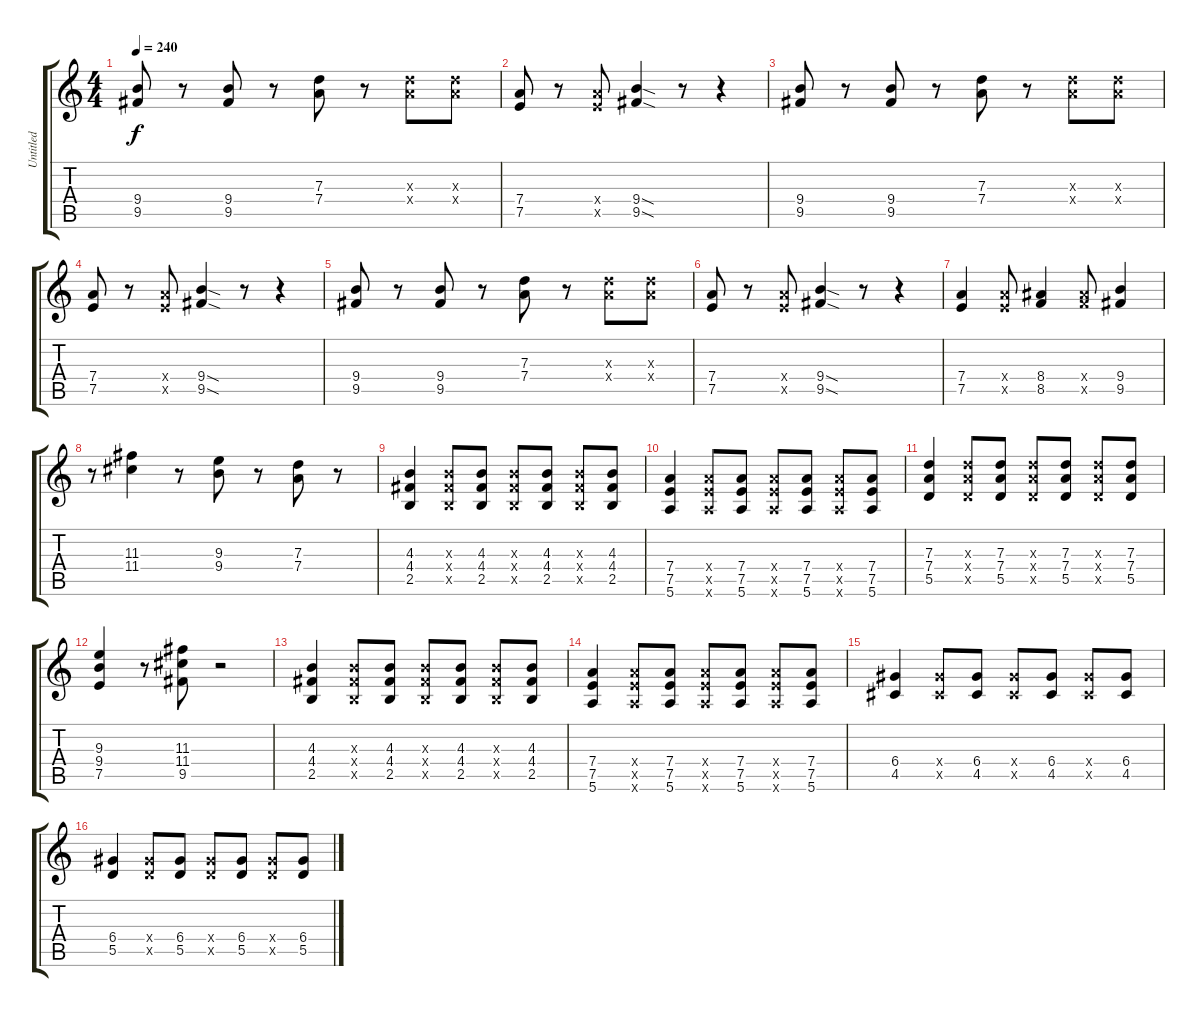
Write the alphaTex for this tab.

\track ("Untitled" "Untitled") {instrument overdrivenguitar}
\staff {score tabs}
\tuning (E4 B3 G3 D3 A2 E2) {hide}
\ts (4 4)
\tempo 240
\clef g2
\ks c
(9.4 9.5).8{dy f} r.8 (9.4 9.5).8 r.8 (7.3 7.4).8 r.8 (7.3{x} 7.4{x}).8 (7.3{x} 7.4{x}).8 |
(7.4 7.5).8 r.8 (7.4{x} 7.5{x}).8 (9.4{sod} 9.5{sod}).4 r.8 r.4 |
(9.4 9.5).8 r.8 (9.4 9.5).8 r.8 (7.3 7.4).8 r.8 (7.3{x} 7.4{x}).8 (7.3{x} 7.4{x}).8 |
(7.4 7.5).8 r.8 (7.4{x} 7.5{x}).8 (9.4{sod} 9.5{sod}).4 r.8 r.4 |
(9.4 9.5).8 r.8 (9.4 9.5).8 r.8 (7.3 7.4).8 r.8 (7.3{x} 7.4{x}).8 (7.3{x} 7.4{x}).8 |
(7.4 7.5).8 r.8 (7.4{x} 7.5{x}).8 (9.4{sod} 9.5{sod}).4 r.8 r.4 |
(7.4 7.5).4 (7.4{x} 7.5{x}).8 (8.4 8.5).4 (8.4{x} 8.5{x}).8 (9.4 9.5).4 |
r.8 (11.3 11.4).4 r.8 (9.3 9.4).8 r.8 (7.3 7.4).8 r.8 |
(4.3 4.4 2.5).4 (4.3{x} 4.4{x} 2.5{x}).8 (4.3 4.4 2.5).8 (4.3{x} 4.4{x} 2.5{x}).8 (4.3 4.4 2.5).8 (4.3{x} 4.4{x} 2.5{x}).8 (4.3 4.4 2.5).8 |
(7.4 7.5 5.6).4 (7.4{x} 7.5{x} 5.6{x}).8 (7.4 7.5 5.6).8 (7.4{x} 7.5{x} 5.6{x}).8 (7.4 7.5 5.6).8 (7.4{x} 7.5{x} 5.6{x}).8 (7.4 7.5 5.6).8 |
(7.3 7.4 5.5).4 (7.3{x} 7.4{x} 5.5{x}).8 (7.3 7.4 5.5).8 (7.3{x} 7.4{x} 5.5{x}).8 (7.3 7.4 5.5).8 (7.3{x} 7.4{x} 5.5{x}).8 (7.3 7.4 5.5).8 |
(9.3 9.4 7.5).4 r.8 (11.3 11.4 9.5).8 r.2 |
(4.3 4.4 2.5).4 (4.3{x} 4.4{x} 2.5{x}).8 (4.3 4.4 2.5).8 (4.3{x} 4.4{x} 2.5{x}).8 (4.3 4.4 2.5).8 (4.3{x} 4.4{x} 2.5{x}).8 (4.3 4.4 2.5).8 |
(7.4 7.5 5.6).4 (7.4{x} 7.5{x} 5.6{x}).8 (7.4 7.5 5.6).8 (7.4{x} 7.5{x} 5.6{x}).8 (7.4 7.5 5.6).8 (7.4{x} 7.5{x} 5.6{x}).8 (7.4 7.5 5.6).8 |
(6.4 4.5).4 (6.4{x} 4.5{x}).8 (6.4 4.5).8 (6.4{x} 4.5{x}).8 (6.4 4.5).8 (6.4{x} 4.5{x}).8 (6.4 4.5).8 |
(6.4 5.5).4 (6.4{x} 5.5{x}).8 (6.4 5.5).8 (6.4{x} 5.5{x}).8 (6.4 5.5).8 (6.4{x} 5.5{x}).8 (6.4 5.5).8
